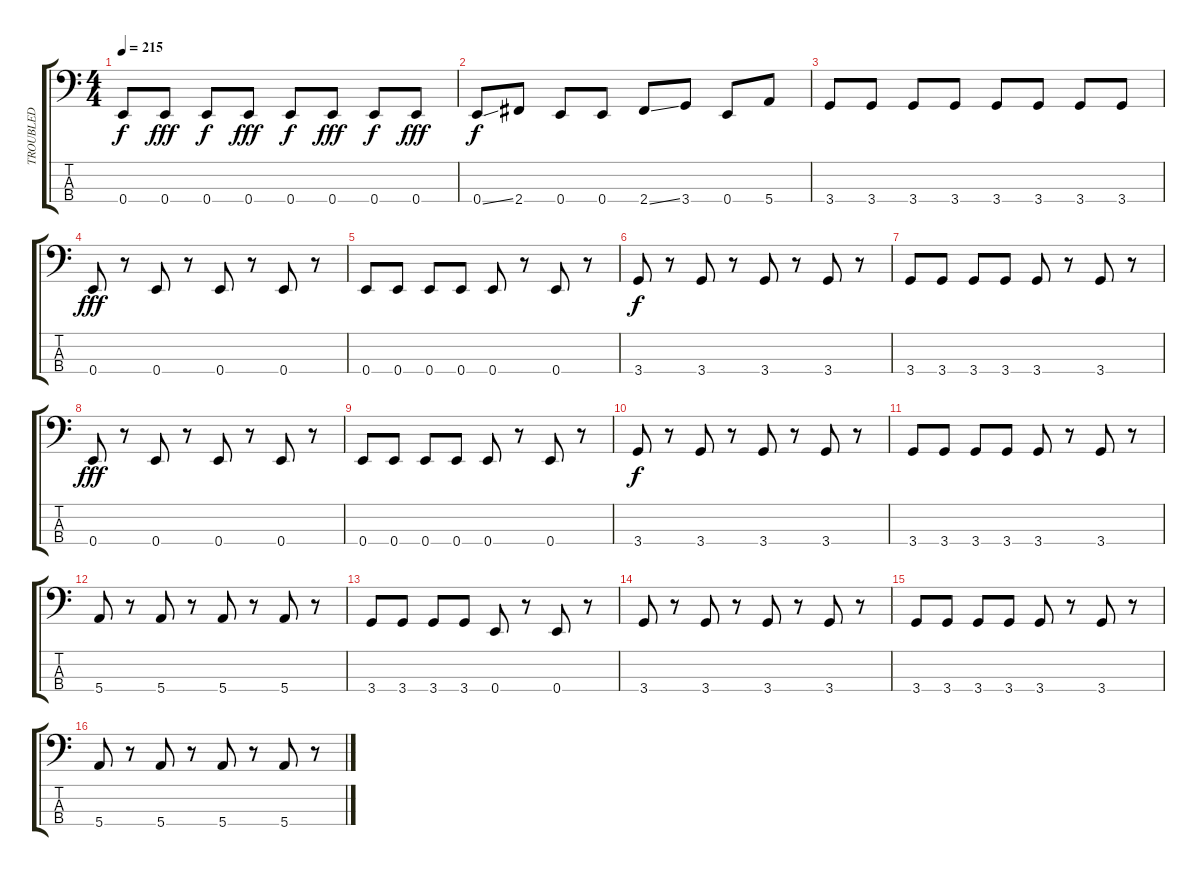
\track ("TROUBLED" "TROUBLED") {instrument electricbasspick}
\staff {score tabs}
\tuning (G2 D2 A1 E1) {hide}
\ts (4 4)
\tempo 215
\clef f4
\ks c
0.4.8{dy f} 0.4.8{dy fff} 0.4.8{dy f} 0.4.8{dy fff} 0.4.8{dy f} 0.4.8{dy fff} 0.4.8{dy f} 0.4.8{dy fff} |
0.4{ss}.8{dy f} 2.4.8 0.4.8 0.4.8 2.4{ss}.8 3.4.8 0.4.8 5.4.8 |
3.4.8 3.4.8 3.4.8 3.4.8 3.4.8 3.4.8 3.4.8 3.4.8 |
0.4.8{dy fff} r.8 0.4.8 r.8 0.4.8 r.8 0.4.8 r.8 |
0.4.8 0.4.8 0.4.8 0.4.8 0.4.8 r.8 0.4.8 r.8 |
3.4.8{dy f} r.8 3.4.8 r.8 3.4.8 r.8 3.4.8 r.8 |
3.4.8 3.4.8 3.4.8 3.4.8 3.4.8 r.8 3.4.8 r.8 |
0.4.8{dy fff} r.8 0.4.8 r.8 0.4.8 r.8 0.4.8 r.8 |
0.4.8 0.4.8 0.4.8 0.4.8 0.4.8 r.8 0.4.8 r.8 |
3.4.8{dy f} r.8 3.4.8 r.8 3.4.8 r.8 3.4.8 r.8 |
3.4.8 3.4.8 3.4.8 3.4.8 3.4.8 r.8 3.4.8 r.8 |
5.4.8 r.8 5.4.8 r.8 5.4.8 r.8 5.4.8 r.8 |
3.4.8 3.4.8 3.4.8 3.4.8 0.4.8 r.8 0.4.8 r.8 |
3.4.8 r.8 3.4.8 r.8 3.4.8 r.8 3.4.8 r.8 |
3.4.8 3.4.8 3.4.8 3.4.8 3.4.8 r.8 3.4.8 r.8 |
5.4.8 r.8 5.4.8 r.8 5.4.8 r.8 5.4.8 r.8
